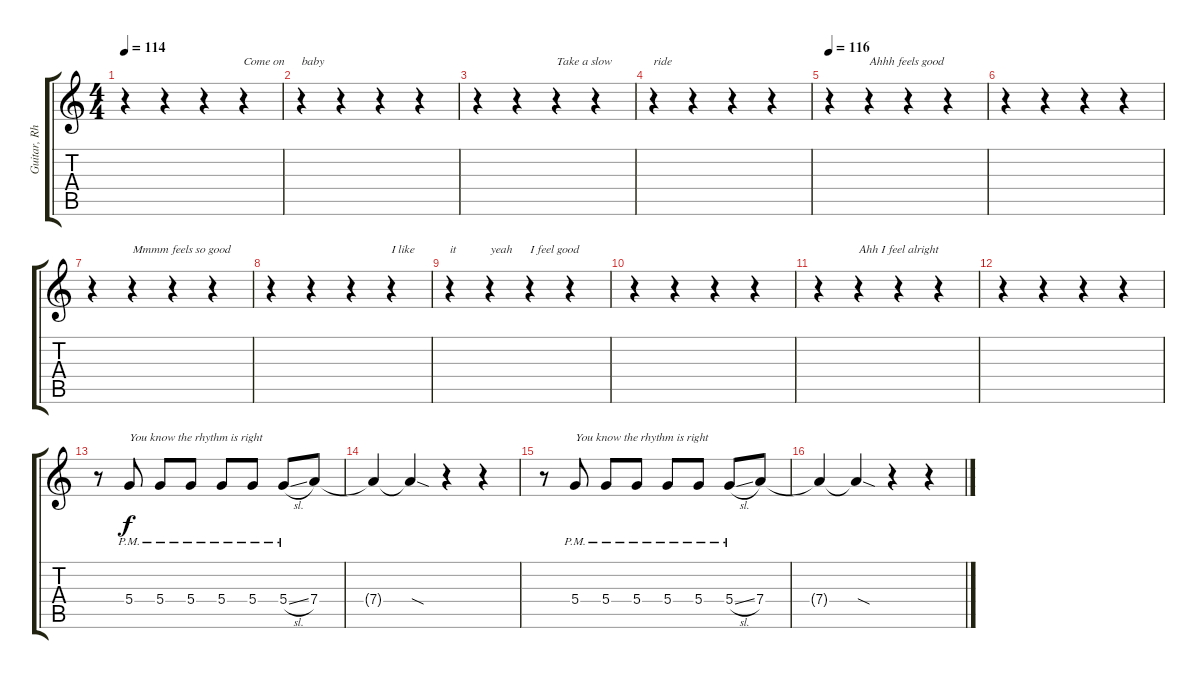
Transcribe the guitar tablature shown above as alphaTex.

\track ("Guitar, Rhythm (Std)" "Guitar, Rh") {solo instrument distortionguitar}
\staff {score tabs}
\tuning (E4 B3 G3 D3 A2 E2) {hide}
\ts (4 4)
\tempo 114
\clef g2
\ks c
r.4{dy f} r.4 r.4 r.4{txt "Come on"} |
r.4{txt "baby"} r.4 r.4 r.4 |
r.4 r.4 r.4{txt "Take a slow"} r.4 |
r.4{txt "ride"} r.4 r.4 r.4 |
\tempo 116
r.4 r.4{txt "Ahhh feels good"} r.4 r.4 |
r.4 r.4 r.4 r.4 |
r.4 r.4{txt "Mmmm feels so good"} r.4 r.4 |
r.4 r.4 r.4 r.4{txt "I like"} |
r.4{txt "it"} r.4{txt "yeah"} r.4{txt "I feel good"} r.4 |
r.4 r.4 r.4 r.4 |
r.4 r.4{txt "Ahh I feel alright"} r.4 r.4 |
r.4 r.4 r.4 r.4 |
r.8 5.4{pm}.8{txt "You know the rhythm is right"} 5.4{pm}.8 5.4{pm}.8 5.4{pm}.8 5.4{pm}.8 5.4{sl pm}.8 7.4.8 |
7.4{t}.4 7.4{sod t}.4 r.4 r.4 |
r.8 5.4{pm}.8{txt "You know the rhythm is right"} 5.4{pm}.8 5.4{pm}.8 5.4{pm}.8 5.4{pm}.8 5.4{sl pm}.8 7.4.8 |
7.4{t}.4 7.4{sod t}.4 r.4 r.4
